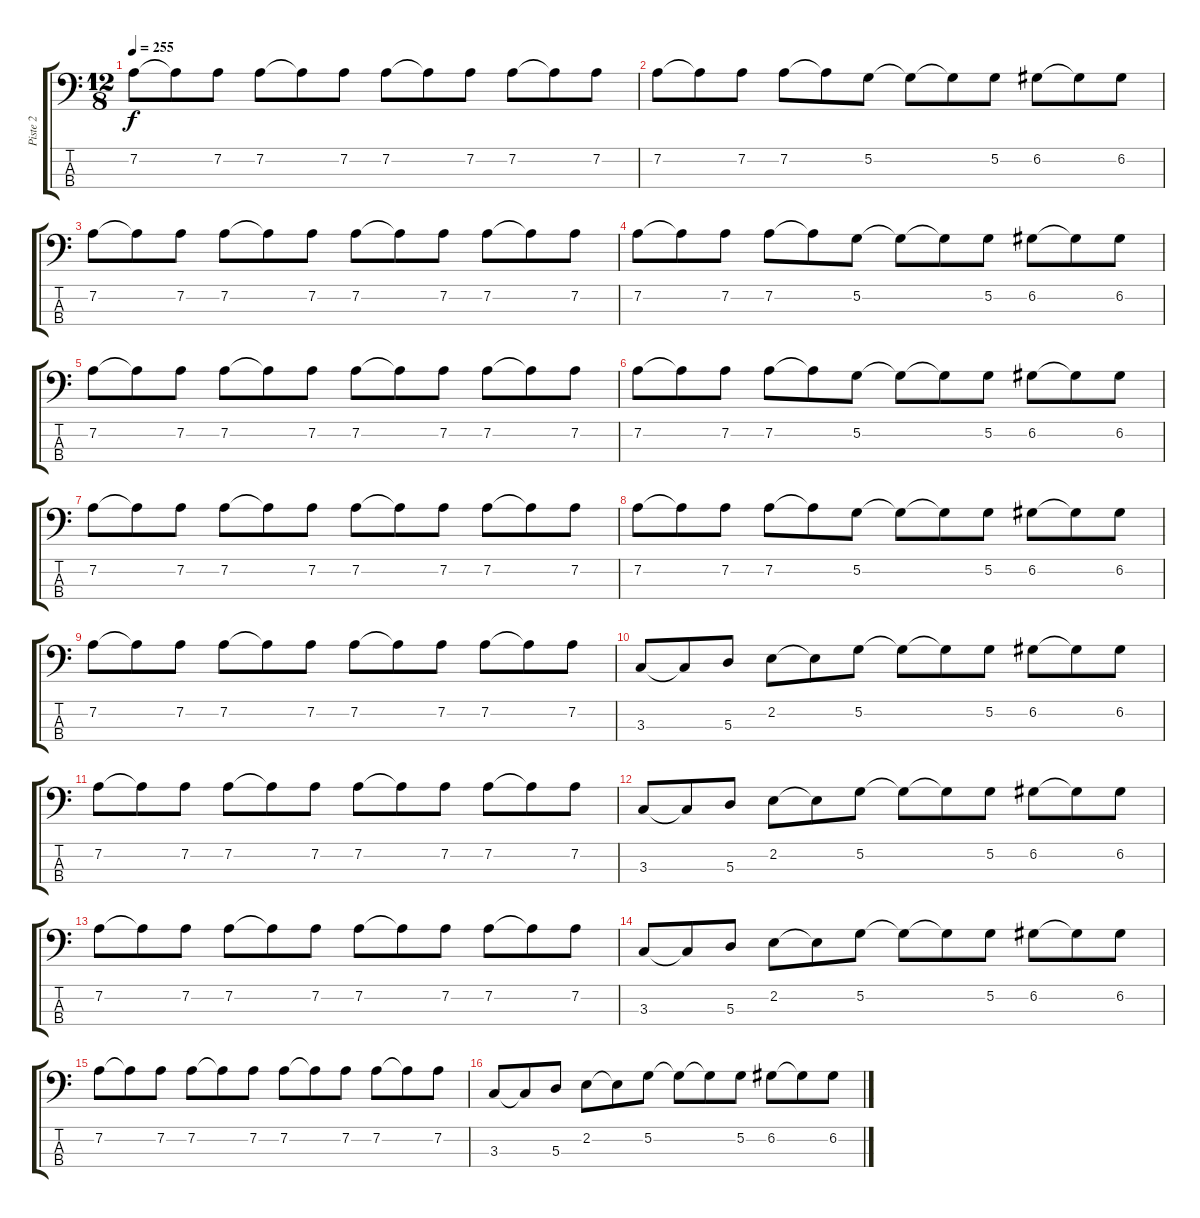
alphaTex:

\track ("Piste 2" "Piste 2") {instrument electricbassfinger}
\staff {score tabs}
\tuning (G2 D2 A1 E1) {hide}
\ts (12 8)
\tempo 255
\clef f4
\ks c
7.2.8{dy f} 7.2{t}.8 7.2.8 7.2.8 7.2{t}.8 7.2.8 7.2.8 7.2{t}.8 7.2.8 7.2.8 7.2{t}.8 7.2.8 |
7.2.8 7.2{t}.8 7.2.8 7.2.8 7.2{t}.8 5.2.8 5.2{t}.8 5.2{t}.8 5.2.8 6.2.8 6.2{t}.8 6.2.8 |
7.2.8 7.2{t}.8 7.2.8 7.2.8 7.2{t}.8 7.2.8 7.2.8 7.2{t}.8 7.2.8 7.2.8 7.2{t}.8 7.2.8 |
7.2.8 7.2{t}.8 7.2.8 7.2.8 7.2{t}.8 5.2.8 5.2{t}.8 5.2{t}.8 5.2.8 6.2.8 6.2{t}.8 6.2.8 |
7.2.8 7.2{t}.8 7.2.8 7.2.8 7.2{t}.8 7.2.8 7.2.8 7.2{t}.8 7.2.8 7.2.8 7.2{t}.8 7.2.8 |
7.2.8 7.2{t}.8 7.2.8 7.2.8 7.2{t}.8 5.2.8 5.2{t}.8 5.2{t}.8 5.2.8 6.2.8 6.2{t}.8 6.2.8 |
7.2.8 7.2{t}.8 7.2.8 7.2.8 7.2{t}.8 7.2.8 7.2.8 7.2{t}.8 7.2.8 7.2.8 7.2{t}.8 7.2.8 |
7.2.8 7.2{t}.8 7.2.8 7.2.8 7.2{t}.8 5.2.8 5.2{t}.8 5.2{t}.8 5.2.8 6.2.8 6.2{t}.8 6.2.8 |
7.2.8 7.2{t}.8 7.2.8 7.2.8 7.2{t}.8 7.2.8 7.2.8 7.2{t}.8 7.2.8 7.2.8 7.2{t}.8 7.2.8 |
3.3.8 3.3{t}.8 5.3.8 2.2.8 2.2{t}.8 5.2.8 5.2{t}.8 5.2{t}.8 5.2.8 6.2.8 6.2{t}.8 6.2.8 |
7.2.8 7.2{t}.8 7.2.8 7.2.8 7.2{t}.8 7.2.8 7.2.8 7.2{t}.8 7.2.8 7.2.8 7.2{t}.8 7.2.8 |
3.3.8 3.3{t}.8 5.3.8 2.2.8 2.2{t}.8 5.2.8 5.2{t}.8 5.2{t}.8 5.2.8 6.2.8 6.2{t}.8 6.2.8 |
7.2.8 7.2{t}.8 7.2.8 7.2.8 7.2{t}.8 7.2.8 7.2.8 7.2{t}.8 7.2.8 7.2.8 7.2{t}.8 7.2.8 |
3.3.8 3.3{t}.8 5.3.8 2.2.8 2.2{t}.8 5.2.8 5.2{t}.8 5.2{t}.8 5.2.8 6.2.8 6.2{t}.8 6.2.8 |
7.2.8 7.2{t}.8 7.2.8 7.2.8 7.2{t}.8 7.2.8 7.2.8 7.2{t}.8 7.2.8 7.2.8 7.2{t}.8 7.2.8 |
3.3.8 3.3{t}.8 5.3.8 2.2.8 2.2{t}.8 5.2.8 5.2{t}.8 5.2{t}.8 5.2.8 6.2.8 6.2{t}.8 6.2.8
